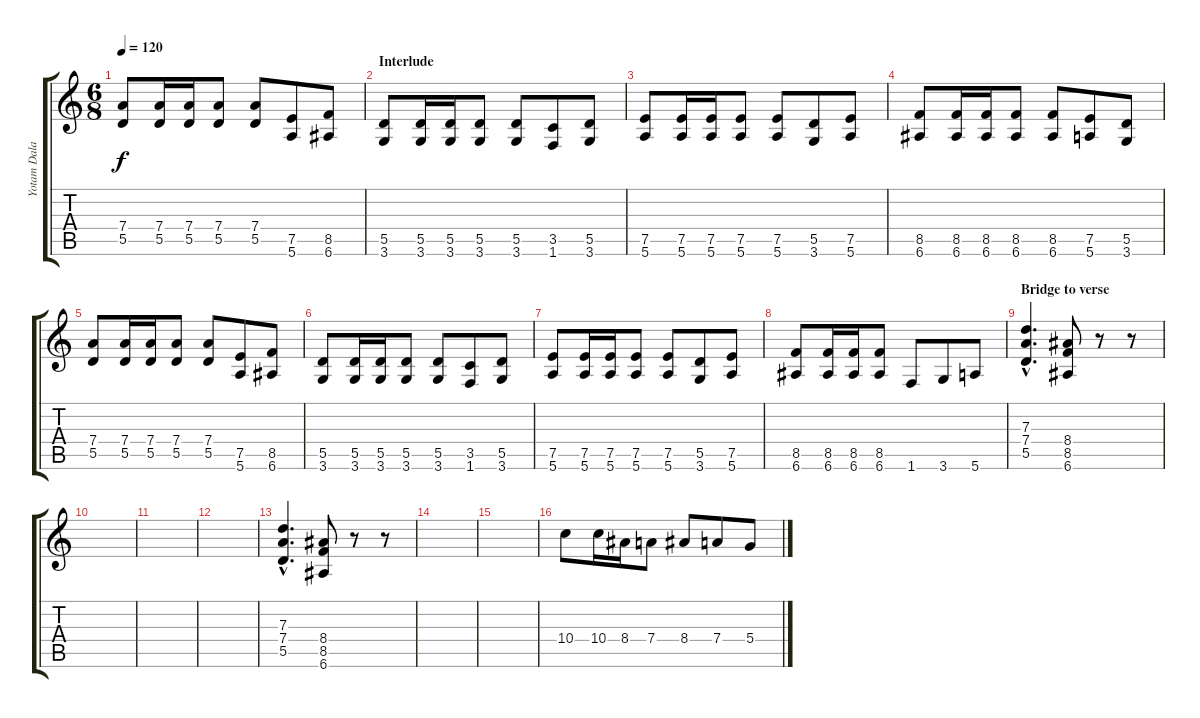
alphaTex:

\track ("Yotam Dalal" "Yotam Dala") {instrument distortionguitar}
\staff {score tabs}
\tuning (E4 B3 G3 D3 A2 E2) {hide}
\ts (6 8)
\tempo 120
\clef g2
\ks c
(7.4 5.5).8{dy f volume 16 instrument distortionguitar} (7.4 5.5).16 (7.4 5.5).16 (7.4 5.5).8 (7.4 5.5).8 (7.5 5.6).8 (8.5 6.6).8 |
\section ("" "Interlude")
(5.5 3.6).8 (5.5 3.6).16 (5.5 3.6).16 (5.5 3.6).8 (5.5 3.6).8 (3.5 1.6).8 (5.5 3.6).8 |
(7.5 5.6).8 (7.5 5.6).16 (7.5 5.6).16 (7.5 5.6).8 (7.5 5.6).8 (5.5 3.6).8 (7.5 5.6).8 |
(8.5 6.6).8 (8.5 6.6).16 (8.5 6.6).16 (8.5 6.6).8 (8.5 6.6).8 (7.5 5.6).8 (5.5 3.6).8 |
(7.4 5.5).8 (7.4 5.5).16 (7.4 5.5).16 (7.4 5.5).8 (7.4 5.5).8 (7.5 5.6).8 (8.5 6.6).8 |
(5.5 3.6).8 (5.5 3.6).16 (5.5 3.6).16 (5.5 3.6).8 (5.5 3.6).8 (3.5 1.6).8 (5.5 3.6).8 |
(7.5 5.6).8 (7.5 5.6).16 (7.5 5.6).16 (7.5 5.6).8 (7.5 5.6).8 (5.5 3.6).8 (7.5 5.6).8 |
(8.5 6.6).8 (8.5 6.6).16 (8.5 6.6).16 (8.5 6.6).8 1.6.8 3.6.8 5.6.8 |
\section ("" "Bridge to verse")
(7.3{hac} 7.4{hac} 5.5{hac}).4{d} (8.4 8.5 6.6).8 r.8 r.8 |
|
|
|
(7.3{hac} 7.4{hac} 5.5{hac}).4{d} (8.4 8.5 6.6).8 r.8 r.8 |
|
|
10.4.8 10.4.16 8.4.16 7.4.8 8.4.8 7.4.8 5.4.8
